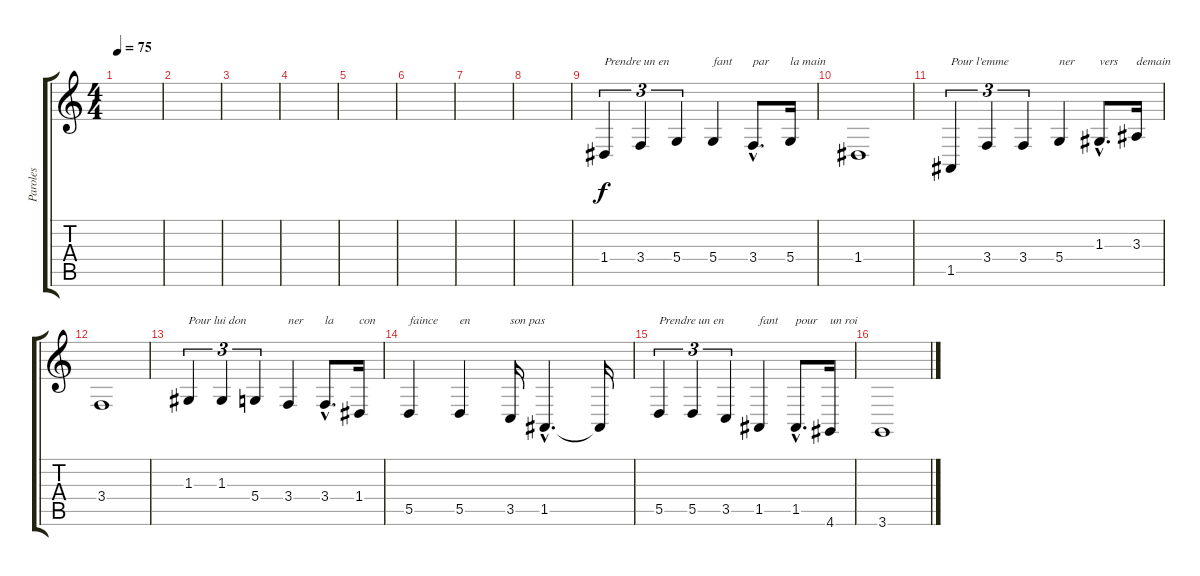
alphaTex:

\track ("Paroles" "Paroles") {instrument lead5charang}
\staff {score tabs}
\tuning (E4 B3 G3 D3 A2 E2) {hide}
\ts (4 4)
\tempo 75
\clef g2
\ks c
|
|
|
|
|
|
|
|
1.4.4{tu (3 2) txt "Prendre un en"} 3.4.4{tu (3 2)} 5.4.4{tu (3 2)} 5.4.4{txt "fant"} 3.4{hac}.8{d txt "par"} 5.4.16{txt "la main"} |
1.4.1 |
1.5.4{tu (3 2) txt "Pour l'emme"} 3.4.4{tu (3 2)} 3.4.4{tu (3 2)} 5.4.4{txt "ner"} 1.3{hac}.8{d txt "vers"} 3.3.16{txt "demain"} |
3.4.1 |
1.3.4{tu (3 2) txt "Pour lui don"} 1.3.4{tu (3 2)} 5.4.4{tu (3 2)} 3.4.4{txt "ner"} 3.4{hac}.8{d txt "la"} 1.4.16{txt "con"} |
5.5.4{txt "faince"} 5.5.4{txt "en"} 3.5.16{txt "son pas"} 1.5{hac}.4{d} 1.5{t}.16 |
5.5.4{tu (3 2) txt "Prendre un en"} 5.5.4{tu (3 2)} 3.5.4{tu (3 2)} 1.5.4{txt "fant"} 1.5{hac}.8{d txt "pour"} 4.6.16{txt "un roi"} |
3.6.1
